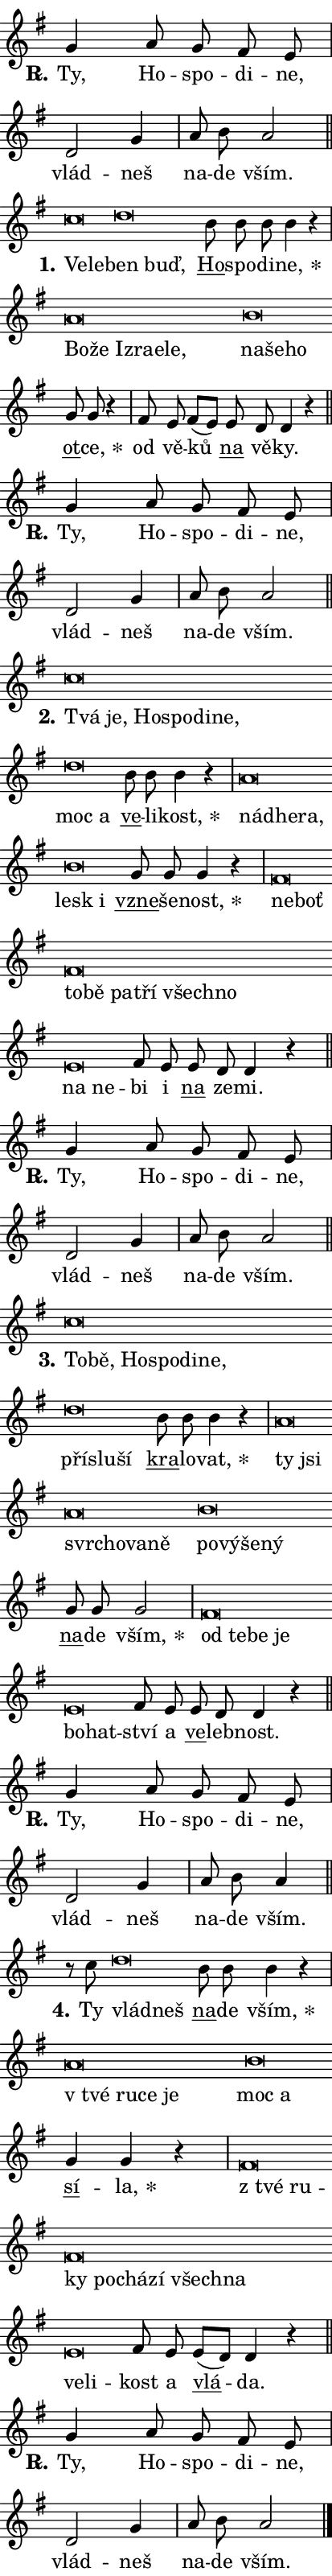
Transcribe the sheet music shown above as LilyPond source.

\version "2.22.1"
\header { tagline = "" }
\paper {
  indent = 0\cm
  top-margin = 0\cm
  right-margin = 0\cm
  bottom-margin = 0\cm
  left-margin = 0\cm
  paper-width = 7\cm
  page-breaking = #ly:one-page-breaking
  system-system-spacing.basic-distance = #11
  score-system-spacing.basic-distance = #11
  ragged-last = ##f
}


%% Author: Thomas Morley
%% https://lists.gnu.org/archive/html/lilypond-user/2020-05/msg00002.html
#(define (line-position grob)
"Returns position of @var[grob} in current system:
   @code{'start}, if at first time-step
   @code{'end}, if at last time-step
   @code{'middle} otherwise
"
  (let* ((col (ly:item-get-column grob))
         (ln (ly:grob-object col 'left-neighbor))
         (rn (ly:grob-object col 'right-neighbor))
         (col-to-check-left (if (ly:grob? ln) ln col))
         (col-to-check-right (if (ly:grob? rn) rn col))
         (break-dir-left
           (and
             (ly:grob-property col-to-check-left 'non-musical #f)
             (ly:item-break-dir col-to-check-left)))
         (break-dir-right
           (and
             (ly:grob-property col-to-check-right 'non-musical #f)
             (ly:item-break-dir col-to-check-right))))
        (cond ((eqv? 1 break-dir-left) 'start)
              ((eqv? -1 break-dir-right) 'end)
              (else 'middle))))

#(define (tranparent-at-line-position vctor)
  (lambda (grob)
  "Relying on @code{line-position} select the relevant enry from @var{vctor}.
Used to determine transparency,"
    (case (line-position grob)
      ((end) (not (vector-ref vctor 0)))
      ((middle) (not (vector-ref vctor 1)))
      ((start) (not (vector-ref vctor 2))))))

noteHeadBreakVisibility =
#(define-music-function (break-visibility)(vector?)
"Makes @code{NoteHead}s transparent relying on @var{break-visibility}"
#{
  \override NoteHead.transparent =
    #(tranparent-at-line-position break-visibility)
#})

#(define delete-ledgers-for-transparent-note-heads
  (lambda (grob)
    "Reads whether a @code{NoteHead} is transparent.
If so this @code{NoteHead} is removed from @code{'note-heads} from
@var{grob}, which is supposed to be @code{LedgerLineSpanner}.
As a result ledgers are not printed for this @code{NoteHead}"
    (let* ((nhds-array (ly:grob-object grob 'note-heads))
           (nhds-list
             (if (ly:grob-array? nhds-array)
                 (ly:grob-array->list nhds-array)
                 '()))
           ;; Relies on the transparent-property being done before
           ;; Staff.LedgerLineSpanner.after-line-breaking is executed.
           ;; This is fragile ...
           (to-keep
             (remove
               (lambda (nhd)
                 (ly:grob-property nhd 'transparent #f))
               nhds-list)))
      ;; TODO find a better method to iterate over grob-arrays, similiar
      ;; to filter/remove etc for lists
      ;; For now rebuilt from scratch
      (set! (ly:grob-object grob 'note-heads)  '())
      (for-each
        (lambda (nhd)
          (ly:pointer-group-interface::add-grob grob 'note-heads nhd))
        to-keep))))

hideNotes = {
  \noteHeadBreakVisibility #begin-of-line-visible
}
unHideNotes = {
  \noteHeadBreakVisibility #all-visible
}

% work-around for resetting accidentals
% https://lilypond.org/doc/v2.23/Documentation/notation/displaying-rhythms#unmetered-music
cadenzaMeasure = {
  \cadenzaOff
  \partial 1024 s1024
  \cadenzaOn
}

#(define-markup-command (accent layout props text) (markup?)
  "Underline accented syllable"
  (interpret-markup layout props
    #{\markup \override #'(offset . 4.3) \underline { #text }#}))

responsum = \markup \concat {
  "R" \hspace #-1.05 \path #0.1 #'((moveto 0 0.07) (lineto 0.9 0.8)) \hspace #0.05 "."
}

\layout {
    \context {
        \Staff
        \remove "Time_signature_engraver"
        \override LedgerLineSpanner.after-line-breaking = #delete-ledgers-for-transparent-note-heads
    }
    \context {
        \Voice {
            \override NoteHead.output-attributes = #'((class . "notehead"))
            \override Hairpin.height = #0.55
        }
    }
    \context {
        \Lyrics {
            \override StanzaNumber.output-attributes = #'((class . "stanzanumber"))
            \override LyricSpace.minimum-distance = #0.9
            \override LyricText.font-name = #"TeX Gyre Schola"
            \override LyricText.font-size = 1
            \override StanzaNumber.font-name = #"TeX Gyre Schola Bold"
            \override StanzaNumber.font-size = 1
        }
    }
}

% magnetic-lyrics.ily
%
%   written by
%     Jean Abou Samra <jean@abou-samra.fr>
%     Werner Lemberg <wl@gnu.org>
%
%   adapted by
%     Jiri Hon <jiri.hon@gmail.com>
%
% Version 2022-Apr-15

% https://www.mail-archive.com/lilypond-user@gnu.org/msg149350.html

#(define (Left_hyphen_pointer_engraver context)
   "Collect syllable-hyphen-syllable occurrences in lyrics and store
them in properties.  This engraver only looks to the left.  For
example, if the lyrics input is @code{foo -- bar}, it does the
following.

@itemize @bullet
@item
Set the @code{text} property of the @code{LyricHyphen} grob between
@q{foo} and @q{bar} to @code{foo}.

@item
Set the @code{left-hyphen} property of the @code{LyricText} grob with
text @q{foo} to the @code{LyricHyphen} grob between @q{foo} and
@q{bar}.
@end itemize

Use this auxiliary engraver in combination with the
@code{lyric-@/text::@/apply-@/magnetic-@/offset!} hook."
   (let ((hyphen #f)
         (text #f))
     (make-engraver
      (acknowledgers
       ((lyric-syllable-interface engraver grob source-engraver)
        (set! text grob)))
      (end-acknowledgers
       ((lyric-hyphen-interface engraver grob source-engraver)
        ;(when (not (grob::has-interface grob 'lyric-space-interface))
          (set! hyphen grob)));)
      ((stop-translation-timestep engraver)
       (when (and text hyphen)
         (ly:grob-set-object! text 'left-hyphen hyphen))
       (set! text #f)
       (set! hyphen #f)))))

#(define (lyric-text::apply-magnetic-offset! grob)
   "If the space between two syllables is less than the value in
property @code{LyricText@/.details@/.squash-threshold}, move the right
syllable to the left so that it gets concatenated with the left
syllable.

Use this function as a hook for
@code{LyricText@/.after-@/line-@/breaking} if the
@code{Left_@/hyphen_@/pointer_@/engraver} is active."
   (let ((hyphen (ly:grob-object grob 'left-hyphen #f)))
     (when hyphen
       (let ((left-text (ly:spanner-bound hyphen LEFT)))
         (when (grob::has-interface left-text 'lyric-syllable-interface)
           (let* ((common (ly:grob-common-refpoint grob left-text X))
                  (this-x-ext (ly:grob-extent grob common X))
                  (left-x-ext
                   (begin
                     ;; Trigger magnetism for left-text.
                     (ly:grob-property left-text 'after-line-breaking)
                     (ly:grob-extent left-text common X)))
                  ;; `delta` is the gap width between two syllables.
                  (delta (- (interval-start this-x-ext)
                            (interval-end left-x-ext)))
                  (details (ly:grob-property grob 'details))
                  (threshold (assoc-get 'squash-threshold details 0.2)))
             (when (< delta threshold)
               (let* (;; We have to manipulate the input text so that
                      ;; ligatures crossing syllable boundaries are not
                      ;; disabled.  For languages based on the Latin
                      ;; script this is essentially a beautification.
                      ;; However, for non-Western scripts it can be a
                      ;; necessity.
                      (lt (ly:grob-property left-text 'text))
                      (rt (ly:grob-property grob 'text))
                      (is-space (grob::has-interface hyphen 'lyric-space-interface))
                      (space (if is-space " " ""))
                      (space-markup (grob-interpret-markup grob " "))
                      (space-size (interval-length (ly:stencil-extent space-markup X)))
                      (extra-delta (if is-space space-size 0))
                      ;; Append new syllable.
                      (ltrt-space (if (and (string? lt) (string? rt))
                                (string-append lt space rt)
                                (make-concat-markup (list lt space rt))))
                      ;; Right-align `ltrt` to the right side.
                      (ltrt-space-markup (grob-interpret-markup
                               grob
                               (make-translate-markup
                                (cons (interval-length this-x-ext) 0)
                                (make-right-align-markup ltrt-space)))))
                 (begin
                   ;; Don't print `left-text`.
                   (ly:grob-set-property! left-text 'stencil #f)
                   ;; Set text and stencil (which holds all collected
                   ;; syllables so far) and shift it to the left.
                   (ly:grob-set-property! grob 'text ltrt-space)
                   (ly:grob-set-property! grob 'stencil ltrt-space-markup)
                   (ly:grob-translate-axis! grob (- (- delta extra-delta)) X))))))))))


#(define (lyric-hyphen::displace-bounds-first grob)
   ;; Make very sure this callback isn't triggered too early.
   (let ((left (ly:spanner-bound grob LEFT))
         (right (ly:spanner-bound grob RIGHT)))
     (ly:grob-property left 'after-line-breaking)
     (ly:grob-property right 'after-line-breaking)
     (ly:lyric-hyphen::print grob)))

squashThreshold = #0.4

\layout {
  \context {
    \Lyrics
    \consists #Left_hyphen_pointer_engraver
    \override LyricText.after-line-breaking =
      #lyric-text::apply-magnetic-offset!
    \override LyricHyphen.stencil = #lyric-hyphen::displace-bounds-first
    \override LyricText.details.squash-threshold = \squashThreshold
    \override LyricHyphen.minimum-distance = 0
    \override LyricHyphen.minimum-length = \squashThreshold
  }
}

squash = \override LyricText.details.squash-threshold = 9999
unSquash = \override LyricText.details.squash-threshold = \squashThreshold

left = \override LyricText.self-alignment-X = #LEFT
unLeft = \revert LyricText.self-alignment-X

starOffset = #(lambda (grob) 
                (let ((x_offset (ly:self-alignment-interface::aligned-on-x-parent grob)))
                  (if (= x_offset 0) 0 (+ x_offset 1.2))))

star = #(define-music-function (syllable)(string?)
"Append star separator at the end of a syllable"
#{
  \once \override LyricText.X-offset = #starOffset
  \lyricmode { \markup {
    #syllable
    \override #'((font-name . "TeX Gyre Schola Bold")) \hspace #0.2 \lower #0.65 \larger "*"
  } }
#})

starAccent = #(define-music-function (syllable)(string?)
"Append star separator at the end of a syllable and make accent"
#{
  \once \override LyricText.X-offset = #starOffset
  \lyricmode { \markup {
    \accent #syllable
    \override #'((font-name . "TeX Gyre Schola Bold")) \hspace #0.2 \lower #0.65 \larger "*"
  } }
#})

breath = #(define-music-function (syllable)(string?)
"Append breathing indicator at the end of a syllable"
#{
  \lyricmode { \markup { #syllable "+" } }
#})

optionalBreath = #(define-music-function (syllable)(string?)
"Append optional breathing indicator at the end of a syllable"
#{
  \lyricmode { \markup { #syllable "(+)" } }
#})


\score {
    <<
        \new Voice = "melody" { \cadenzaOn \key g \major \relative { g'4 a8 g fis e \cadenzaMeasure \bar "|" d2 g4 \cadenzaMeasure \bar "|" a8 b a2 \cadenzaMeasure \bar "||" \break }
\relative { c''\breve*1/16 \hideNotes \breve*1/16 \bar "" \unHideNotes d\breve*1/16 \hideNotes \breve*1/16 \bar "" \unHideNotes \bar "" b8 b b b4 r \cadenzaMeasure \bar "|" a\breve*1/16 \hideNotes \breve*1/16 \bar "" \breve*1/16 \bar "" \breve*1/16 \bar "" \breve*1/16 \breve*1/16 \bar "" \unHideNotes b\breve*1/16 \hideNotes \breve*1/16 \breve*1/16 \bar "" \unHideNotes \bar "" g8 g r4 \cadenzaMeasure \bar "|" fis8 e fis[( e)] \bar "" e d d4 r \cadenzaMeasure \bar "||" \break }
\relative { g'4 a8 g fis e \cadenzaMeasure \bar "|" d2 g4 \cadenzaMeasure \bar "|" a8 b a2 \cadenzaMeasure \bar "||" \break }
\relative { c''\breve*1/16 \hideNotes \breve*1/16 \bar "" \breve*1/16 \bar "" \breve*1/16 \bar "" \breve*1/16 \breve*1/16 \bar "" \unHideNotes d\breve*1/16 \hideNotes \breve*1/16 \bar "" \unHideNotes \bar "" b8 b b4 r \cadenzaMeasure \bar "|" a\breve*1/16 \hideNotes \breve*1/16 \breve*1/16 \bar "" \unHideNotes b\breve*1/16 \hideNotes \breve*1/16 \bar "" \unHideNotes \bar "" g8 g g4 r \cadenzaMeasure \bar "|" fis\breve*1/16 \hideNotes \breve*1/16 \bar "" \breve*1/16 \bar "" \breve*1/16 \bar "" \breve*1/16 \bar "" \breve*1/16 \bar "" \breve*1/16 \breve*1/16 \bar "" \unHideNotes e\breve*1/16 \hideNotes \breve*1/16 \bar "" \unHideNotes fis8 e \bar "" e d d4 r \cadenzaMeasure \bar "||" \break }
\relative { g'4 a8 g fis e \cadenzaMeasure \bar "|" d2 g4 \cadenzaMeasure \bar "|" a8 b a2 \cadenzaMeasure \bar "||" \break }
\relative { c''\breve*1/16 \hideNotes \breve*1/16 \bar "" \breve*1/16 \bar "" \breve*1/16 \bar "" \breve*1/16 \breve*1/16 \bar "" \unHideNotes d\breve*1/16 \hideNotes \breve*1/16 \breve*1/16 \bar "" \unHideNotes \bar "" b8 b b4 r \cadenzaMeasure \bar "|" a\breve*1/16 \hideNotes \breve*1/16 \bar "" \breve*1/16 \bar "" \breve*1/16 \bar "" \breve*1/16 \breve*1/16 \bar "" \unHideNotes b\breve*1/16 \hideNotes \breve*1/16 \bar "" \breve*1/16 \breve*1/16 \bar "" \unHideNotes \bar "" g8 g g2 \cadenzaMeasure \bar "|" fis\breve*1/16 \hideNotes \breve*1/16 \bar "" \breve*1/16 \breve*1/16 \bar "" \unHideNotes e\breve*1/16 \hideNotes \breve*1/16 \bar "" \unHideNotes fis8 e \bar "" e d d4 r \cadenzaMeasure \bar "||" \break }
\relative { g'4 a8 g fis e \cadenzaMeasure \bar "|" d2 g4 \cadenzaMeasure \bar "|" a8 b a4 \cadenzaMeasure \bar "||" \break }
\relative { r8 c''8 d\breve*1/16 \hideNotes \breve*1/16 \bar "" \unHideNotes \bar "" b8 b b4 r \cadenzaMeasure \bar "|" a\breve*1/16 \hideNotes \breve*1/16 \bar "" \breve*1/16 \breve*1/16 \bar "" \unHideNotes b\breve*1/16 \hideNotes \breve*1/16 \bar "" \unHideNotes \bar "" g4 g r \cadenzaMeasure \bar "|" fis\breve*1/16 \hideNotes \breve*1/16 \bar "" \breve*1/16 \bar "" \breve*1/16 \bar "" \breve*1/16 \bar "" \breve*1/16 \bar "" \breve*1/16 \breve*1/16 \bar "" \unHideNotes e\breve*1/16 \hideNotes \breve*1/16 \bar "" \unHideNotes fis8 e \bar "" e[( d)] d4 r \cadenzaMeasure \bar "||" \break }
\relative { g'4 a8 g fis e \cadenzaMeasure \bar "|" d2 g4 \cadenzaMeasure \bar "|" a8 b a2 \cadenzaMeasure \bar "||" \break } \bar "|." }
        \new Lyrics \lyricsto "melody" { \lyricmode { \set stanza = \responsum
Ty, Ho -- spo -- di -- ne, vlád -- neš na -- de vším.
\set stanza = "1."
\left Ve -- \squash le -- \left \unLeft \unSquash ben \squash buď, \unLeft \unSquash \markup \accent Ho -- spo -- di -- \star ne, \left Bo -- \squash že Iz -- ra -- e -- le, \left \unLeft \unSquash na -- \squash še -- ho \unLeft \unSquash \markup \accent ot -- \star ce, od vě -- ků \markup \accent na vě -- ky.
\set stanza = \responsum
Ty, Ho -- spo -- di -- ne, vlád -- neš na -- de vším.
\set stanza = "2."
\left Tvá \squash je, Ho -- spo -- di -- ne, \left \unLeft \unSquash moc \squash a \unLeft \unSquash \markup \accent ve -- li -- \star kost, \left nád -- \squash he -- ra, \left \unLeft \unSquash lesk \squash i \unLeft \unSquash \markup \accent vzne -- še -- \star nost, \left ne -- \squash boť to -- bě pa -- tří všech -- no \left \unLeft \unSquash na \squash ne -- \unLeft \unSquash bi i \markup \accent na ze -- mi.
\set stanza = \responsum
Ty, Ho -- spo -- di -- ne, vlád -- neš na -- de vším.
\set stanza = "3."
\left To -- \squash bě, Ho -- spo -- di -- ne, \left \unLeft \unSquash pří -- \squash slu -- ší \unLeft \unSquash \markup \accent kra -- lo -- \star vat, \left ty \squash jsi svr -- cho -- va -- ně \left \unLeft \unSquash po -- \squash vý -- še -- ný \unLeft \unSquash \markup \accent na -- de \star vším, \left od \squash te -- be je \left \unLeft \unSquash bo -- \squash hat -- \unLeft \unSquash ství a \markup \accent ve -- leb -- nost.
\set stanza = \responsum
Ty, Ho -- spo -- di -- ne, vlád -- neš na -- de vším.
\set stanza = "4."
Ty \left vlád -- \squash neš \unLeft \unSquash \markup \accent na -- de \star vším, \left "v tvé" \squash ru -- ce je \left \unLeft \unSquash moc \squash a \unLeft \unSquash \markup \accent sí -- \star la, \left "z tvé" \squash ru -- ky po -- chá -- zí všech -- na \left \unLeft \unSquash ve -- \squash li -- \unLeft \unSquash kost a \markup \accent vlá -- da.
\set stanza = \responsum
Ty, Ho -- spo -- di -- ne, vlád -- neš na -- de vším. } }
    >>
    \layout {}
}
